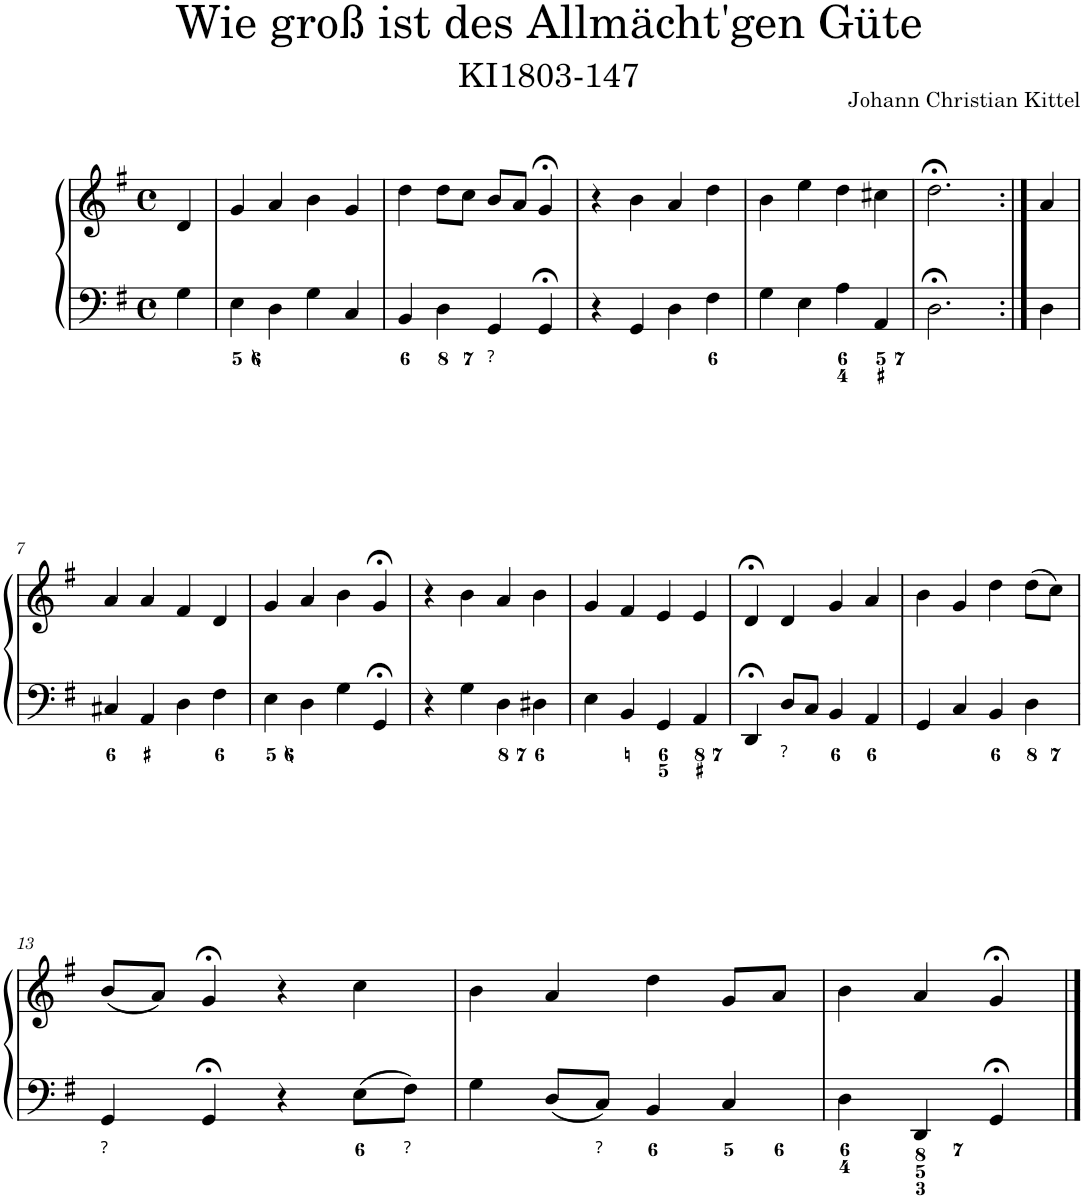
**kern	**kern
*part1	*part1
*staff2	*staff1
*I"Piano	*
*I'Pno.	*
*clefF4	*clefG2
*k[f#]	*k[f#]
*M4/4	*M4/4
*met(c)	*met(c)
=	=
4G\	4d/
=1	=1
4E\	4g/
4D\	4a/
4G\	4b\
4C/	4g/
=2	=2
4BB/	4dd\
4D\	8dd\L
.	8cc\J
4GG/	8b/L
.	8a/J
4GG;</	4g;</
=3	=3
4r	4r
4GG/	4b\
4D\	4a/
4F#\	4dd\
=4	=4
4G\	4b\
4E\	4ee\
4A\	4dd\
4AA/	4cc#X\
=5	=5
2.D;<\	2.dd;<\
=6:|!	=6:|!
4D\	4a/
!!LO:LB:g=z
=7	=7
4C#X/	4a/
4AA/	4a/
4D\	4f#/
4F#\	4d/
=8	=8
4E\	4g/
4D\	4a/
4G\	4b\
4GG;</	4g;</
=9	=9
4r	4r
4G\	4b\
4D\	4a/
4D#X\	4b\
=10	=10
4E\	4g/
4BB/	4f#/
4GG/	4e/
4AA/	4e/
=11	=11
4DD;</	4d;</
8D/L	4d/
8C/J	.
4BB/	4g/
4AA/	4a/
=12	=12
4GG/	4b\
4C/	4g/
4BB/	4dd\
4D\	(8dd\L
.	8cc\J)
!!LO:LB:g=z
=13	=13
4GG/	(8b/L
.	8a/J)
4GG;</	4g;</
4r	4r
8E\L	4cc\
8F#\J	.
=14	=14
4G\	4b\
8D/L	4a/
8C/J	.
4BB/	4dd\
4C/	8g/L
.	8a/J
=15	=15
4D\	4b\
4DD/	4a/
4GG;</	4g;</
==	==
*-	*-
